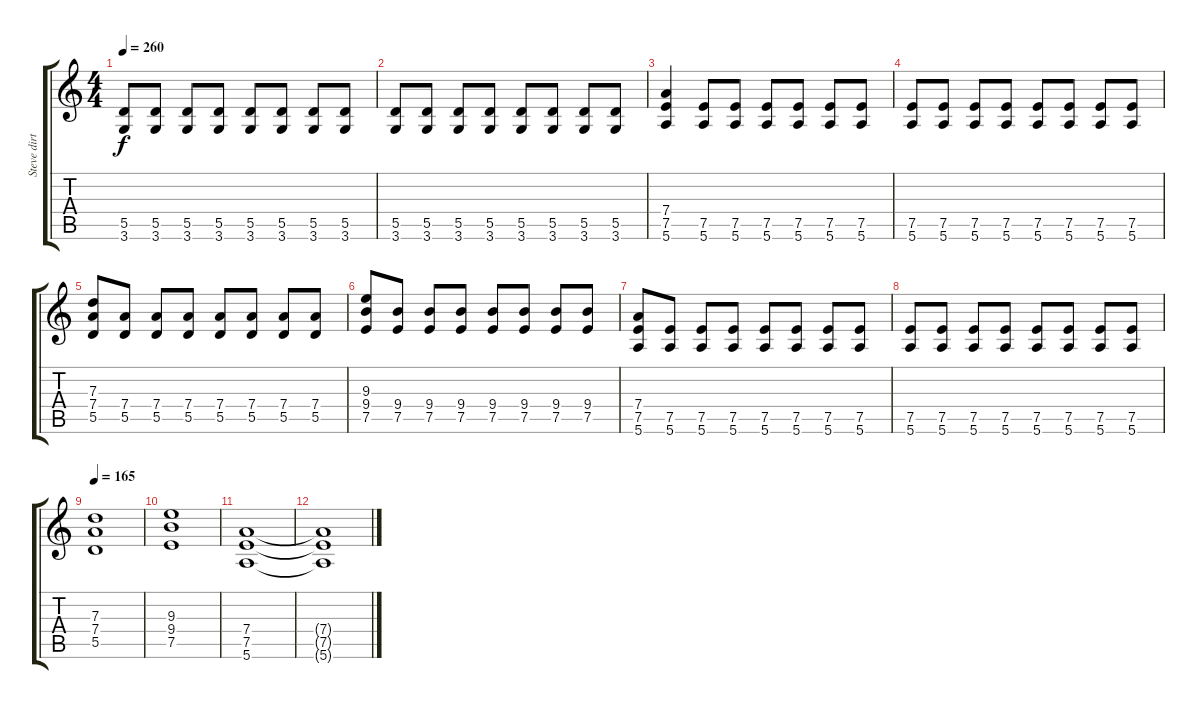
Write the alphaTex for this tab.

\track ("Steve dirty" "Steve dirt") {instrument overdrivenguitar}
\staff {score tabs}
\tuning (E4 B3 G3 D3 A2 E2) {hide}
\ts (4 4)
\tempo 260
\clef g2
\ks c
(5.5 3.6).8{dy f} (5.5 3.6).8 (5.5 3.6).8 (5.5 3.6).8 (5.5 3.6).8 (5.5 3.6).8 (5.5 3.6).8 (5.5 3.6).8 |
(5.5 3.6).8 (5.5 3.6).8 (5.5 3.6).8 (5.5 3.6).8 (5.5 3.6).8 (5.5 3.6).8 (5.5 3.6).8 (5.5 3.6).8 |
(7.4 7.5 5.6).4 (7.5 5.6).8 (7.5 5.6).8 (7.5 5.6).8 (7.5 5.6).8 (7.5 5.6).8 (7.5 5.6).8 |
(7.5 5.6).8 (7.5 5.6).8 (7.5 5.6).8 (7.5 5.6).8 (7.5 5.6).8 (7.5 5.6).8 (7.5 5.6).8 (7.5 5.6).8 |
(7.3 7.4 5.5).8 (7.4 5.5).8 (7.4 5.5).8 (7.4 5.5).8 (7.4 5.5).8 (7.4 5.5).8 (7.4 5.5).8 (7.4 5.5).8 |
(9.3 9.4 7.5).8 (9.4 7.5).8 (9.4 7.5).8 (9.4 7.5).8 (9.4 7.5).8 (9.4 7.5).8 (9.4 7.5).8 (9.4 7.5).8 |
(7.4 7.5 5.6).8 (7.5 5.6).8 (7.5 5.6).8 (7.5 5.6).8 (7.5 5.6).8 (7.5 5.6).8 (7.5 5.6).8 (7.5 5.6).8 |
(7.5 5.6).8 (7.5 5.6).8 (7.5 5.6).8 (7.5 5.6).8 (7.5 5.6).8 (7.5 5.6).8 (7.5 5.6).8 (7.5 5.6).8 |
\tempo 165
(7.3 7.4 5.5).1 |
(9.3 9.4 7.5).1 |
(7.4 7.5 5.6).1 |
(7.4{t} 7.5{t} 5.6{t}).1
